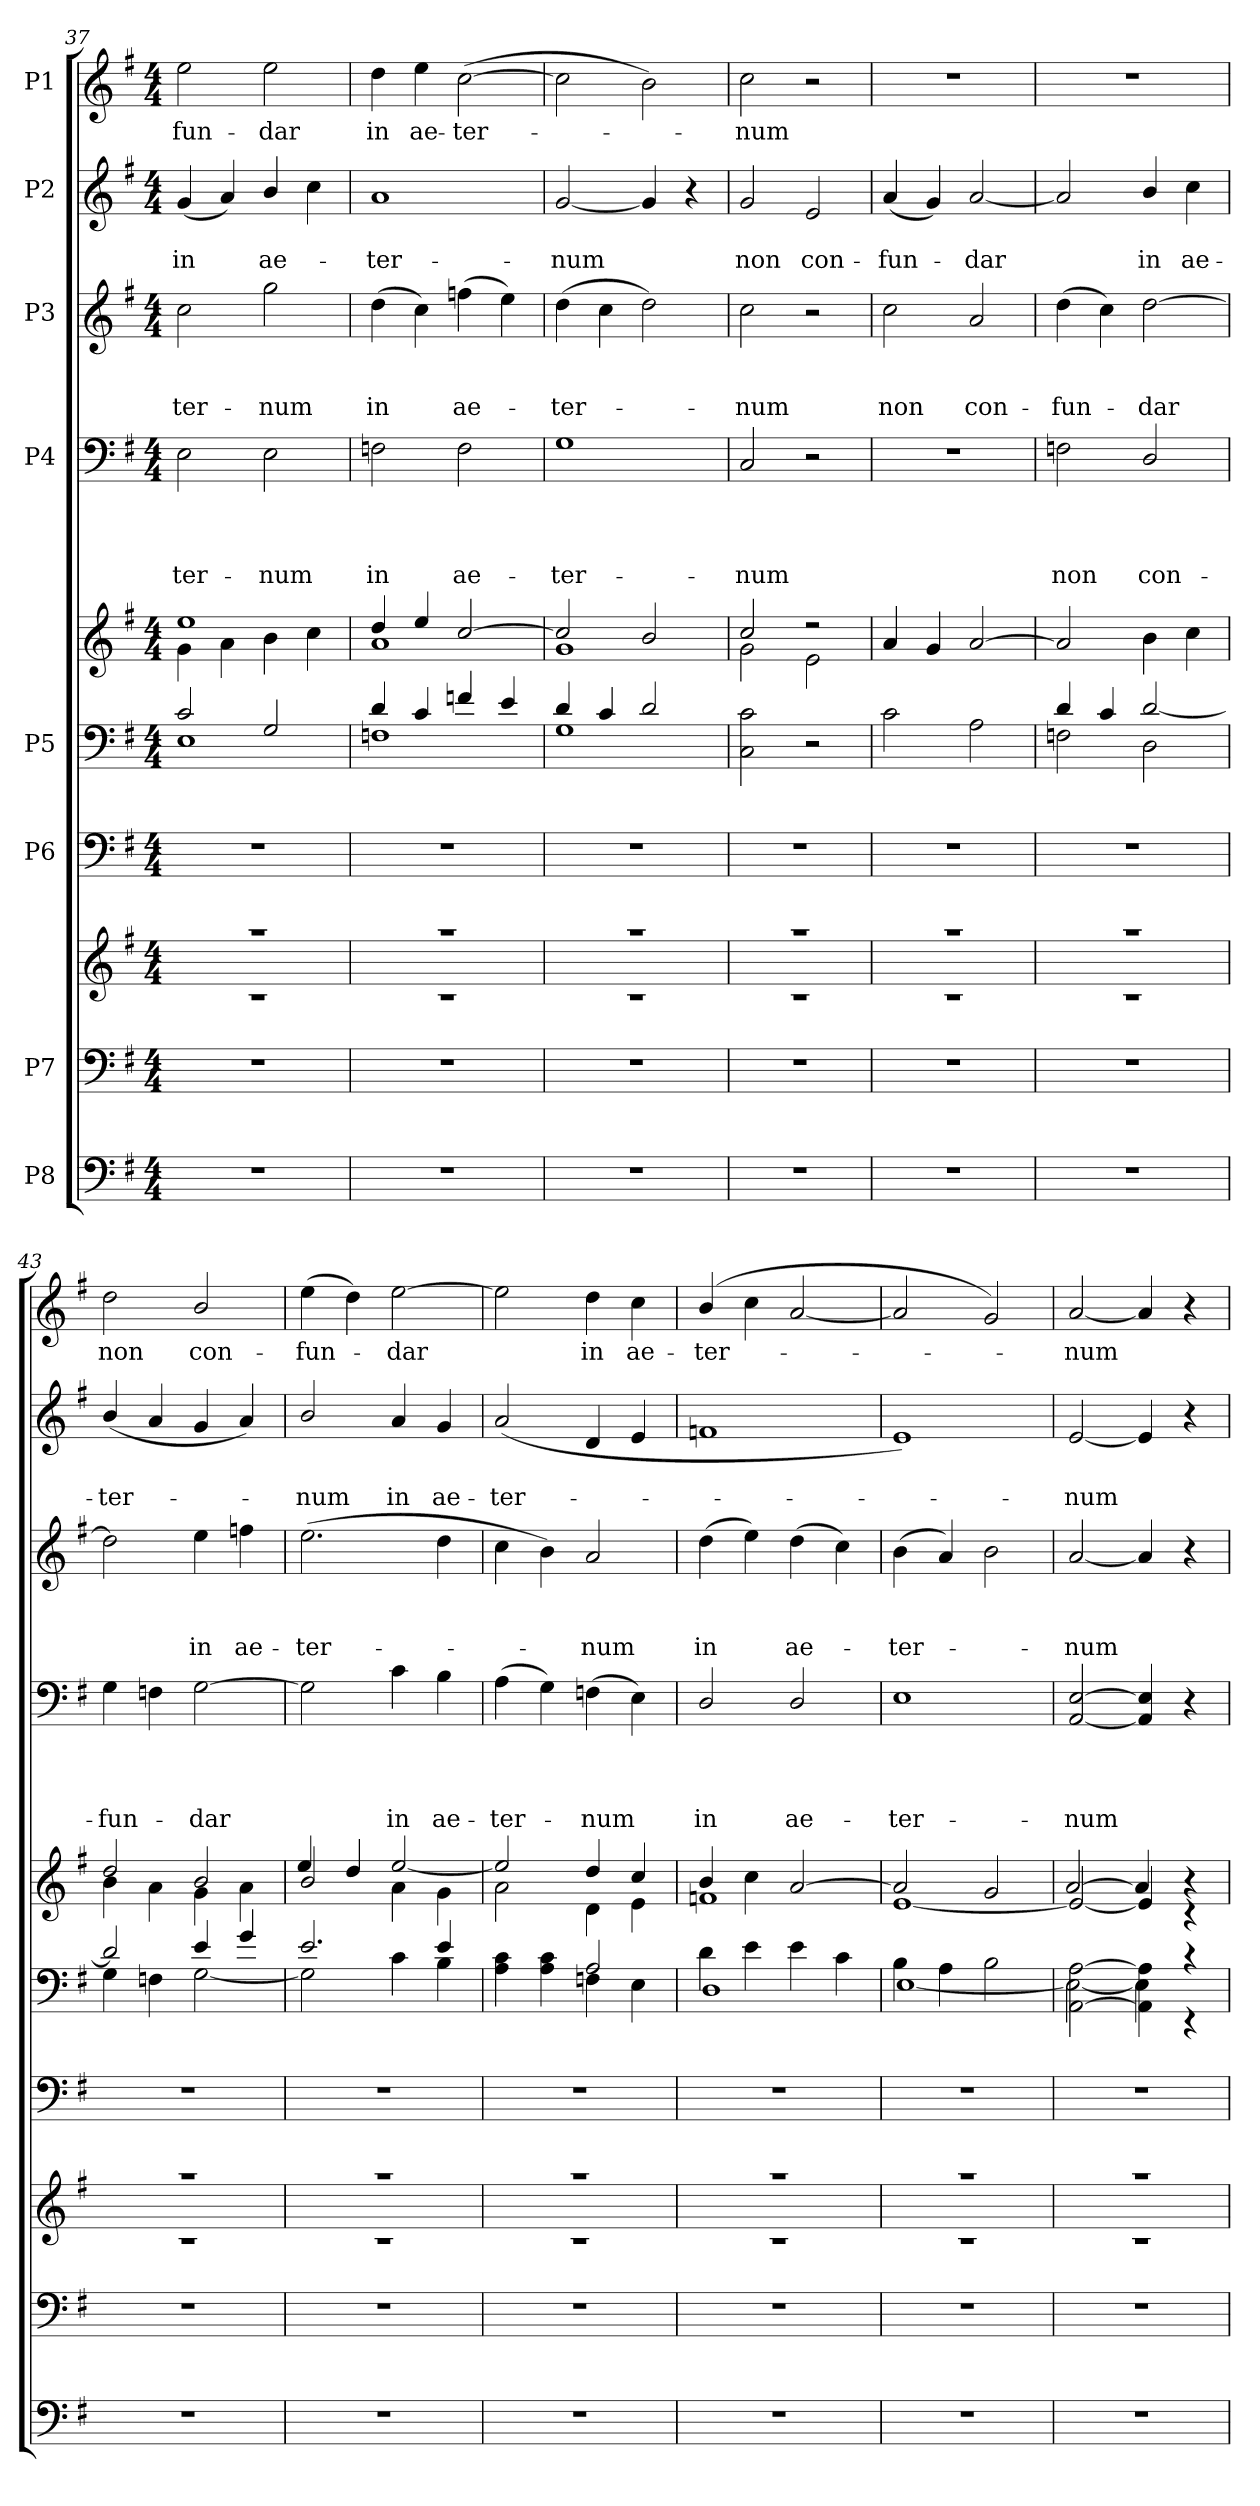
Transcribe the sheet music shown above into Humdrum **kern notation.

**kern	**kern	**kern	**kern	**kern	**kern	**kern	**text	**text	**text	**text	**kern	**text	**text	**text	**kern	**text	**text	**kern	**text
*part8	*part7	*part7	*part6	*part5	*part5	*part4	*part4	*part4	*part4	*part4	*part3	*part3	*part3	*part3	*part2	*part2	*part2	*part1	*part1
*staff10	*staff9	*staff8	*staff7	*staff6	*staff5	*staff4	*staff4	*staff4	*staff4	*staff4	*staff3	*staff3	*staff3	*staff3	*staff2	*staff2	*staff2	*staff1	*staff1
*I"P8	*I"P7	*	*I"P6	*I"P5	*	*I"P4	*	*	*	*	*I"P3	*	*	*	*I"P2	*	*	*I"P1	*
*clefF4	*clefF4	*clefG2	*clefF4	*clefF4	*clefG2	*clefF4	*	*	*	*	*clefG2	*	*	*	*clefG2	*	*	*clefG2	*
*	*	*	*	*	*	*	*	*	*	*	*ITrd7c12	*	*	*	*	*	*	*	*
*k[f#]	*k[f#]	*k[f#]	*k[f#]	*k[f#]	*k[f#]	*k[f#]	*	*	*	*	*k[f#]	*	*	*	*k[f#]	*	*	*k[f#]	*
*G:	*G:	*G:	*G:	*G:	*G:	*G:	*	*	*	*	*G:	*	*	*	*G:	*	*	*G:	*
*M4/4	*M4/4	*M4/4	*M4/4	*M4/4	*M4/4	*M4/4	*	*	*	*	*M4/4	*	*	*	*M4/4	*	*	*M4/4	*
=37	=37	=37	=37	=37	=37	=37	=37	=37	=37	=37	=37	=37	=37	=37	=37	=37	=37	=37	=37
*	*	*^	*	*^	*^	*	*	*	*	*	*	*	*	*	*	*	*	*	*
*	*	*	*	*	*	*^	*	*^	*	*	*	*	*	*	*	*	*	*	*	*	*	*
!	!	!	!	!	!	!	!	!	!	!	!	!	!	!	!LO:LY:b	!	!	!	!LO:LY:b	!	!	!LO:LY:b	!	!LO:LY:b
1r	1r	1raa	1rc	1r	2c/	1E	1ryy	1ryy	1ee	4g\	2E\	.	.	.	-ter-	2c\	.	.	-ter-	(<4g/	.	in	2ee\	-fun-
.	.	.	.	.	.	.	.	.	.	4a\	.	.	.	.	.	.	.	.	.	4a/)	.	.	.	.
!	!	!	!	!	!	!	!	!	!	!	!	!	!	!	!LO:LY:b	!	!	!	!LO:LY:b	!	!	!LO:LY:b	!	!LO:LY:b
.	.	.	.	.	2G/	.	.	.	.	4b\	2E\	.	.	.	-num	2g\	.	.	-num	4b/	.	ae-	2ee\	-dar
.	.	.	.	.	.	.	.	.	.	4cc\	.	.	.	.	.	.	.	.	.	4cc\	.	.	.	.
=38	=38	=38	=38	=38	=38	=38	=38	=38	=38	=38	=38	=38	=38	=38	=38	=38	=38	=38	=38	=38	=38	=38	=38	=38
!	!	!	!	!	!	!	!	!	!	!	!	!	!	!	!LO:LY:b	!	!	!	!LO:LY:b	!	!	!LO:LY:b	!	!LO:LY:b
1r	1r	1raa	1rc	1r	4d/	1Fn	1ryy	1ryy	1a	4dd/	2Fn\	.	.	.	in	(>4d\	.	.	in	1a	.	-ter-	4dd\	in
!	!	!	!	!	!	!	!	!	!	!	!	!	!	!	!	!	!	!	!	!	!	!	!	!LO:LY:b
.	.	.	.	.	4c/	.	.	.	.	4ee/	.	.	.	.	.	4c\)	.	.	.	.	.	.	4ee\	ae-
!	!	!	!	!	!	!	!	!	!	!	!	!	!	!	!LO:LY:b	!	!	!	!LO:LY:b	!	!	!	!	!LO:LY:b
.	.	.	.	.	4fn/	.	.	.	.	[>2cc/	2F\	.	.	.	ae-	(>4fn\	.	.	ae-	.	.	.	(>[>2cc\	-ter-
.	.	.	.	.	4e/	.	.	.	.	.	.	.	.	.	.	4e\)	.	.	.	.	.	.	.	.
=39	=39	=39	=39	=39	=39	=39	=39	=39	=39	=39	=39	=39	=39	=39	=39	=39	=39	=39	=39	=39	=39	=39	=39	=39
!	!	!	!	!	!	!	!	!	!	!	!	!	!	!	!LO:LY:b	!	!	!	!LO:LY:b	!	!	!LO:LY:b	!	!
1r	1r	1raa	1rc	1r	4d/	1G	1ryy	1ryy	1g	2cc/]	1G	.	.	.	-ter-	(>4d\	.	.	-ter-	[<2g/	.	-num	2cc\]	.
.	.	.	.	.	4c/	.	.	.	.	.	.	.	.	.	.	4c\	.	.	.	.	.	.	.	.
.	.	.	.	.	2d/	.	.	.	.	2b/	.	.	.	.	.	2d\)	.	.	.	4g/]	.	.	2b\)	.
.	.	.	.	.	.	.	.	.	.	.	.	.	.	.	.	.	.	.	.	4r	.	.	.	.
=40	=40	=40	=40	=40	=40	=40	=40	=40	=40	=40	=40	=40	=40	=40	=40	=40	=40	=40	=40	=40	=40	=40	=40	=40
!	!	!	!	!	!	!	!	!	!	!	!	!	!	!	!LO:LY:b	!	!	!	!LO:LY:b	!	!	!LO:LY:b	!	!LO:LY:b
1r	1r	1raa	1rc	1r	2C\ 2c\	1ryy	1ryy	1ryy	2cc/	2g\	2C/	.	.	.	-num	2c\	.	.	-num	2g/	.	non	2cc\	-num
!	!	!	!	!	!	!	!	!	!	!	!	!	!	!	!	!	!	!	!	!	!	!LO:LY:b	!	!
.	.	.	.	.	2r	.	.	.	2rdd	2e\	2r	.	.	.	.	2r	.	.	.	2e/	.	con-	2r	.
!!LO:PB:g=z
=41	=41	=41	=41	=41	=41	=41	=41	=41	=41	=41	=41	=41	=41	=41	=41	=41	=41	=41	=41	=41	=41	=41	=41	=41
!	!	!	!	!	!	!	!	!	!	!	!	!	!	!	!	!	!	!	!LO:LY:b	!	!	!LO:LY:b	!	!
1r	1r	1raa	1rc	1r	2c\	1ryy	1ryy	1ryy	1ryy	4a/	1r	.	.	.	.	2c\	.	.	non	(<4a/	.	-fun-	1r	.
.	.	.	.	.	.	.	.	.	.	4g/	.	.	.	.	.	.	.	.	.	4g/)	.	.	.	.
!	!	!	!	!	!	!	!	!	!	!	!	!	!	!	!	!	!	!	!LO:LY:b	!	!	!LO:LY:b	!	!
.	.	.	.	.	2A\	.	.	.	.	[<2a/	.	.	.	.	.	2A/	.	.	con-	[<2a/	.	-dar	.	.
=42	=42	=42	=42	=42	=42	=42	=42	=42	=42	=42	=42	=42	=42	=42	=42	=42	=42	=42	=42	=42	=42	=42	=42	=42
!	!	!	!	!	!	!	!	!	!	!	!	!	!	!	!LO:LY:b	!	!	!	!LO:LY:b	!	!	!	!	!
1r	1r	1raa	1rc	1r	4d/	2Fn\	1ryy	1ryy	1ryy	2a/]	2Fn\	.	.	.	non	(>4d\	.	.	-fun-	2a/]	.	.	1r	.
.	.	.	.	.	4c/	.	.	.	.	.	.	.	.	.	.	4c\)	.	.	.	.	.	.	.	.
!	!	!	!	!	!	!	!	!	!	!	!	!	!	!	!LO:LY:b	!	!	!	!LO:LY:b	!	!	!LO:LY:b	!	!
.	.	.	.	.	2D\	[>2d/	.	.	.	4b\	2D/	.	.	.	con-	[>2d\	.	.	-dar	4b/	.	in	.	.
!	!	!	!	!	!	!	!	!	!	!	!	!	!	!	!	!	!	!	!	!	!	!LO:LY:b	!	!
.	.	.	.	.	.	.	.	.	.	4cc\	.	.	.	.	.	.	.	.	.	4cc\	.	ae-	.	.
=43	=43	=43	=43	=43	=43	=43	=43	=43	=43	=43	=43	=43	=43	=43	=43	=43	=43	=43	=43	=43	=43	=43	=43	=43
!	!	!	!	!	!	!	!	!	!	!	!	!	!	!	!LO:LY:b	!	!	!	!	!	!	!LO:LY:b	!	!LO:LY:b
1r	1r	1raa	1rc	1r	4G\	2d/]	1ryy	1ryy	2dd/	4b\	4G\	.	.	.	-fun-	2d\]	.	.	.	(<4b/	.	-ter-	2dd\	non
.	.	.	.	.	4Fn\	.	.	.	.	4a\	4Fn\	.	.	.	.	.	.	.	.	4a/	.	.	.	.
!	!	!	!	!	!	!	!	!	!	!	!	!	!	!	!LO:LY:b	!	!	!	!LO:LY:b	!	!	!	!	!LO:LY:b
.	.	.	.	.	4e/	[<2G\	.	.	2b/	4g\	[>2G\	.	.	.	-dar	4e\	.	.	in	4g/	.	.	2b/	con-
!	!	!	!	!	!	!	!	!	!	!	!	!	!	!	!	!	!	!	!LO:LY:b	!	!	!	!	!
.	.	.	.	.	4g/	.	.	.	.	4a\	.	.	.	.	.	4fn\	.	.	ae-	4a/)	.	.	.	.
=44	=44	=44	=44	=44	=44	=44	=44	=44	=44	=44	=44	=44	=44	=44	=44	=44	=44	=44	=44	=44	=44	=44	=44	=44
!	!	!	!	!	!	!	!	!	!	!	!	!	!	!	!	!	!	!	!LO:LY:b	!	!	!LO:LY:b	!	!LO:LY:b
1r	1r	1raa	1rc	1r	2.e/	2G\]	1ryy	1ryy	2b/	4ee/	2G\]	.	.	.	.	(>2.e\	.	.	-ter-	2b/	.	-num	(>4ee\	-fun-
.	.	.	.	.	.	.	.	.	.	4dd/	.	.	.	.	.	.	.	.	.	.	.	.	4dd\)	.
!	!	!	!	!	!	!	!	!	!	!	!	!	!	!	!LO:LY:b	!	!	!	!	!	!	!LO:LY:b	!	!LO:LY:b
.	.	.	.	.	.	4c\	.	.	[>2ee/	4a\	4c\	.	.	.	in	.	.	.	.	4a/	.	in	[>2ee\	-dar
!	!	!	!	!	!	!	!	!	!	!	!	!	!	!	!LO:LY:b	!	!	!	!	!	!	!LO:LY:b	!	!
.	.	.	.	.	4e/	4B\	.	.	.	4g\	4B\	.	.	.	ae-	4d\	.	.	.	4g/	.	ae-	.	.
=45	=45	=45	=45	=45	=45	=45	=45	=45	=45	=45	=45	=45	=45	=45	=45	=45	=45	=45	=45	=45	=45	=45	=45	=45
!	!	!	!	!	!	!	!	!	!	!	!	!	!	!	!LO:LY:b	!	!	!	!	!	!	!LO:LY:b	!	!
1r	1r	1raa	1rc	1r	4A\ 4c\	2ryy	1ryy	2ryy	2ee/]	2a\	(>4A\	.	.	.	-ter-	4c\	.	.	.	(<2a/	.	-ter-	2ee\]	.
.	.	.	.	.	4A\ 4c\	.	.	.	.	.	4G\)	.	.	.	.	4B\)	.	.	.	.	.	.	.	.
!	!	!	!	!	!	!	!	!	!	!	!	!	!	!	!LO:LY:b	!	!	!	!LO:LY:b	!	!	!	!	!LO:LY:b
.	.	.	.	.	4Fn\	2A/	.	4dd/	2ryy	4d\	(>4Fn\	.	.	.	-num	2A/	.	.	-num	4d/	.	.	4dd\	in
!	!	!	!	!	!	!	!	!	!	!	!	!	!	!	!	!	!	!	!	!	!	!	!	!LO:LY:b
.	.	.	.	.	4E\	.	.	4cc/	.	4e\	4E\)	.	.	.	.	.	.	.	.	4e/	.	.	4cc\	ae-
=46	=46	=46	=46	=46	=46	=46	=46	=46	=46	=46	=46	=46	=46	=46	=46	=46	=46	=46	=46	=46	=46	=46	=46	=46
!	!	!	!	!	!	!	!	!	!	!	!	!	!	!	!LO:LY:b	!	!	!	!LO:LY:b	!	!	!	!	!LO:LY:b
1r	1r	1raa	1rc	1r	4d\	1D	1ryy	1ryy	1fn	4b/	2D/	.	.	.	in	(>4d\	.	.	in	1fn	.	.	(<4b/	-ter-
.	.	.	.	.	4e\	.	.	.	.	4cc\	.	.	.	.	.	4e\)	.	.	.	.	.	.	4cc\	.
!	!	!	!	!	!	!	!	!	!	!	!	!	!	!	!LO:LY:b	!	!	!	!LO:LY:b	!	!	!	!	!
.	.	.	.	.	4e\	.	.	.	.	[<2a/	2D/	.	.	.	ae-	(>4d\	.	.	ae-	.	.	.	[<2a/	.
.	.	.	.	.	4c\	.	.	.	.	.	.	.	.	.	.	4c\)	.	.	.	.	.	.	.	.
=47	=47	=47	=47	=47	=47	=47	=47	=47	=47	=47	=47	=47	=47	=47	=47	=47	=47	=47	=47	=47	=47	=47	=47	=47
!	!	!	!	!	!	!	!	!	!	!	!	!	!	!	!LO:LY:b	!	!	!	!LO:LY:b	!	!	!	!	!
1r	1r	1raa	1rc	1r	4B\	[<1E	1ryy	1ryy	[<1e	2a/]	1E	.	.	.	-ter-	(>4B\	.	.	-ter-	1e)	.	.	2a/]	.
.	.	.	.	.	4A\	.	.	.	.	.	.	.	.	.	.	4A/)	.	.	.	.	.	.	.	.
.	.	.	.	.	2B\	.	.	.	.	2g/	.	.	.	.	.	2B\	.	.	.	.	.	.	2g/)	.
=48	=48	=48	=48	=48	=48	=48	=48	=48	=48	=48	=48	=48	=48	=48	=48	=48	=48	=48	=48	=48	=48	=48	=48	=48
!	!	!	!	!	!	!	!	!	!	!	!	!	!	!	!LO:LY:b	!	!	!	!LO:LY:b	!	!	!LO:LY:b	!	!LO:LY:b
1r	1r	1raa	1rc	1r	[<2AA\ [>2A\	2E\_	1ryy	1ryy	2e/_	[>2a/	[<2AA/ [>2E/	.	.	.	-num	[<2A/	.	.	-num	[<2e/	.	-num	[<2a/	-num
.	.	.	.	.	4AA\] 4A\]	4E\]	.	.	4e/]	4a/]	4AA/] 4E/]	.	.	.	.	4A/]	.	.	.	4e/]	.	.	4a/]	.
.	.	.	.	.	4rc	4rEE	.	.	4rc	4r	4r	.	.	.	.	4r	.	.	.	4r	.	.	4r	.
*	*	*	*	*	*v	*v	*v	*	*	*	*	*	*	*	*	*	*	*	*	*	*	*	*	*
*	*	*v	*v	*	*	*v	*v	*v	*	*	*	*	*	*	*	*	*	*	*	*	*	*
=	=	=	=	=	=	=	=	=	=	=	=	=	=	=	=	=	=	=	=
*-	*-	*-	*-	*-	*-	*-	*-	*-	*-	*-	*-	*-	*-	*-	*-	*-	*-	*-	*-
